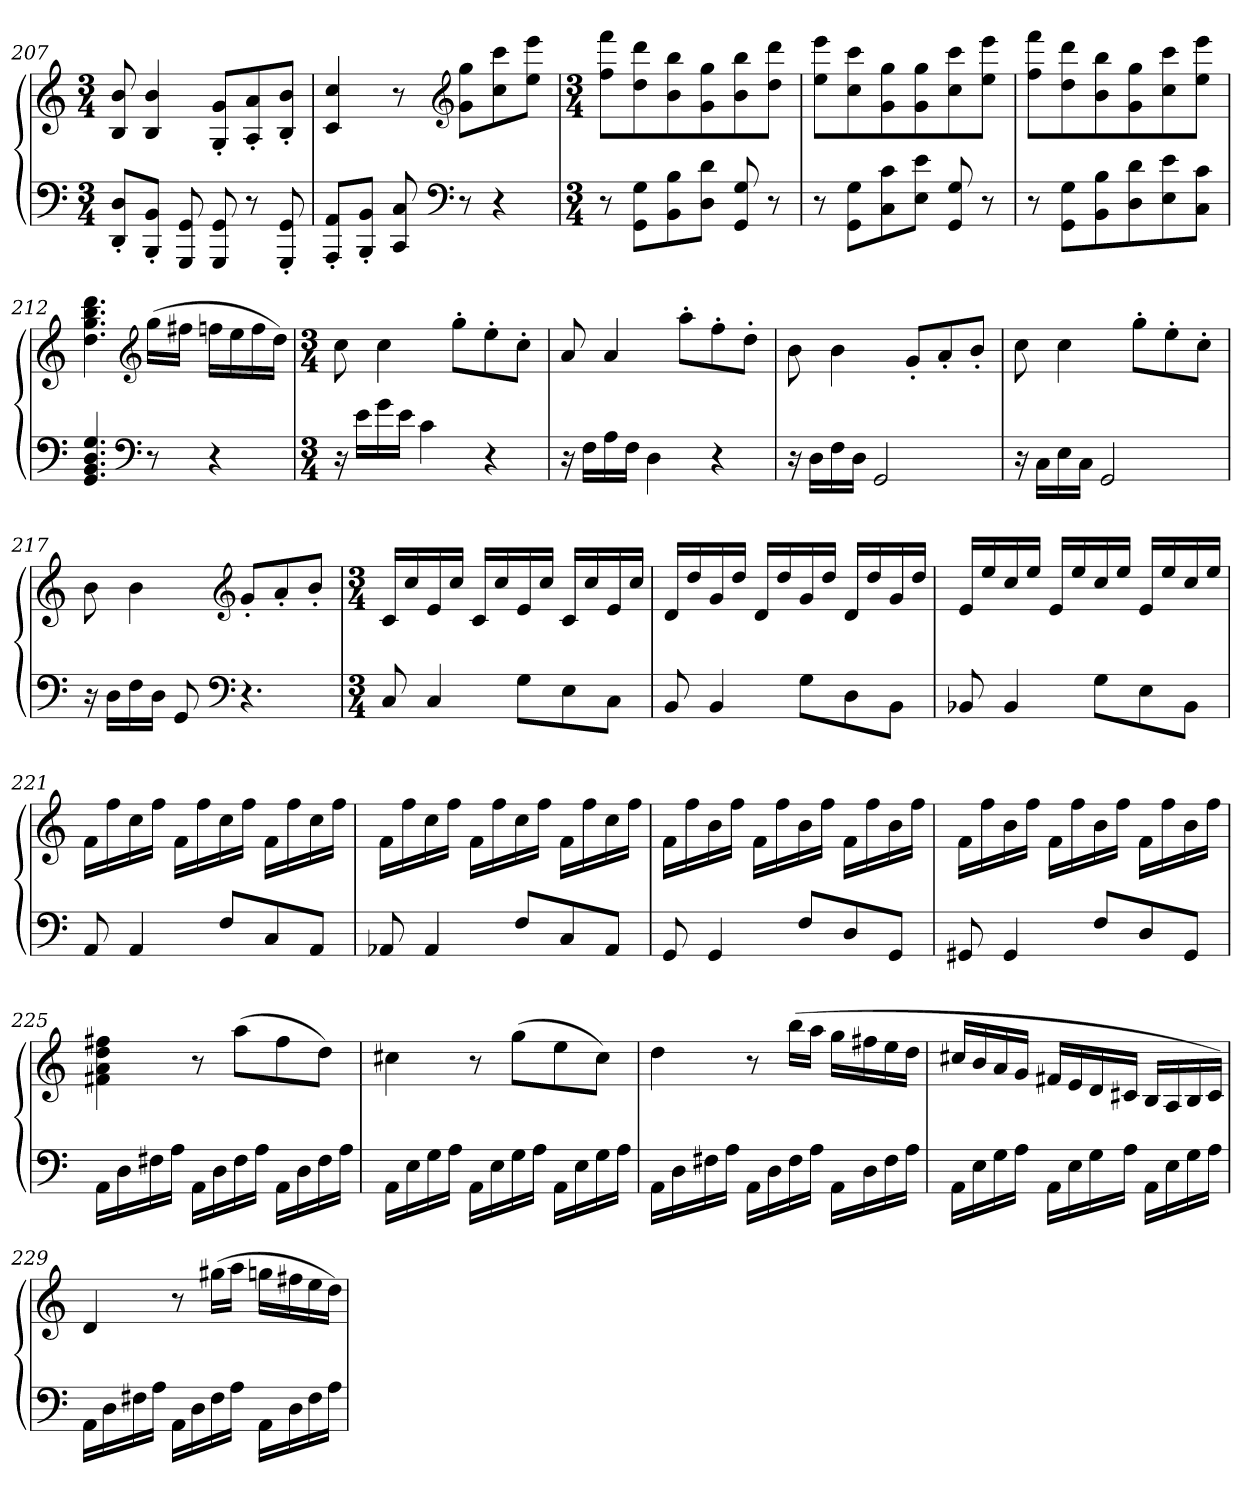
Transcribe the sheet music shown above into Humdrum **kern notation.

**kern	**kern
*part1	*part1
*staff2	*staff1
*clefF4	*clefG2
*k[]	*k[]
*C:	*C:
*M3/4	*M3/4
=207	=207
8DD' 8D'L	8B 8b
8BBB' 8BB'J	4B 4b
8GGG 8GG	.
8GGG 8GG	8G' 8g'L
8r	8A' 8a'
8GGG' 8GG'	8B' 8b'J
=208	=208
8AAA' 8AA'L	4c 4cc
8BBB' 8BB'J	.
8CC 8C	8r
*clefF4	*clefG2
*k[]	*k[]
*C:	*C:
8r	8g 8ggL
4r	8cc 8ccc
.	8ee 8eeeJ
=209	=209
*M3/4	*M3/4
8r	8ff 8fffL
8GG 8GL	8dd 8ddd
8BB 8B	8b 8bb
8D 8dJ	8g 8gg
8GG 8G	8b 8bb
8r	8dd 8dddJ
=210	=210
8r	8ee 8eeeL
8GG 8GL	8cc 8ccc
8C 8c	8g 8gg
8E 8eJ	8g 8gg
8GG 8G	8cc 8ccc
8r	8ee 8eeeJ
=211	=211
8r	8ff 8fffL
8GG 8GL	8dd 8ddd
8BB 8B	8b 8bb
8D 8d	8g 8gg
8E 8e	8cc 8ccc
8C 8cJ	8ee 8eeeJ
=212	=212
4.GG 4.BB 4.D 4.G	4.dd 4.gg 4.bb 4.ddd
*clefF4	*clefG2
*k[]	*k[]
*C:	*C:
8r	(16ggLL
.	16ff#XJJ
4r	16ffnLL
.	16ee
.	16ff
.	16ddJJ)
=213	=213
*M3/4	*M3/4
16r	8cc
16eLL	.
16g	4cc
16eJJ	.
4c	.
.	8gg'L
4r	8ee'
.	8cc'J
=214	=214
16r	8a
16FLL	.
16A	4a
16FJJ	.
4D	.
.	8aa'L
4r	8ff'
.	8dd'J
=215	=215
16r	8b
16DLL	.
16F	4b
16DJJ	.
2GG	.
.	8g'L
.	8a'
.	8b'J
=216	=216
16r	8cc
16CLL	.
16E	4cc
16CJJ	.
2GG	.
.	8gg'L
.	8ee'
.	8cc'J
=217	=217
16r	8b
16DLL	.
16F	4b
16DJJ	.
8GG	.
*clefF4	*clefG2
*k[]	*k[]
*C:	*C:
4.r	8g'L
.	8a'
.	8b'J
=218	=218
*M3/4	*M3/4
8C	16cLL
.	16cc
4C	16e
.	16ccJJ
.	16cLL
.	16cc
8GL	16e
.	16ccJJ
8E	16cLL
.	16cc
8CJ	16e
.	16ccJJ
=219	=219
8BB	16dLL
.	16dd
4BB	16g
.	16ddJJ
.	16dLL
.	16dd
8GL	16g
.	16ddJJ
8D	16dLL
.	16dd
8BBJ	16g
.	16ddJJ
=220	=220
8BB-X	16eLL
.	16ee
4BB-	16cc
.	16eeJJ
.	16eLL
.	16ee
8GL	16cc
.	16eeJJ
8E	16eLL
.	16ee
8BB-J	16cc
.	16eeJJ
=221	=221
8AA	16fLL
.	16ff
4AA	16cc
.	16ffJJ
.	16fLL
.	16ff
8FL	16cc
.	16ffJJ
8C	16fLL
.	16ff
8AAJ	16cc
.	16ffJJ
=222	=222
8AA-X	16fLL
.	16ff
4AA-	16cc
.	16ffJJ
.	16fLL
.	16ff
8FL	16cc
.	16ffJJ
8C	16fLL
.	16ff
8AA-J	16cc
.	16ffJJ
=223	=223
8GG	16fLL
.	16ff
4GG	16b
.	16ffJJ
.	16fLL
.	16ff
8FL	16b
.	16ffJJ
8D	16fLL
.	16ff
8GGJ	16b
.	16ffJJ
=224	=224
8GG#X	16fLL
.	16ff
4GG#	16b
.	16ffJJ
.	16fLL
.	16ff
8FL	16b
.	16ffJJ
8D	16fLL
.	16ff
8GG#J	16b
.	16ffJJ
=225	=225
16AALL	4f#X 4a 4dd 4ff#X
16D	.
16F#X	.
16AJJ	.
16AALL	8r
16D	.
16F#	(8aaL
16AJJ	.
16AALL	8ff#
16D	.
16F#	8ddJ)
16AJJ	.
=226	=226
16AALL	4cc#X
16E	.
16G	.
16AJJ	.
16AALL	8r
16E	.
16G	(8ggL
16AJJ	.
16AALL	8ee
16E	.
16G	8cc#J)
16AJJ	.
=227	=227
16AALL	4dd
16D	.
16F#X	.
16AJJ	.
16AALL	8r
16D	.
16F#	(16bbLL
16AJJ	16aaJJ
16AALL	16ggLL
16D	16ff#X
16F#	16ee
16AJJ	16ddJJ
=228	=228
16AALL	16cc#XLL
16E	16b
16G	16a
16AJJ	16gJJ
16AALL	16f#XLL
16E	16e
16G	16d
16AJJ	16c#XJJ
16AALL	16BLL
16E	16A
16G	16B
16AJJ	16c#JJ)
=229	=229
16AALL	4d
16D	.
16F#X	.
16AJJ	.
16AALL	8r
16D	.
16F#	(16gg#XLL
16AJJ	16aaJJ
16AALL	16ggnLL
16D	16ff#X
16F#	16ee
16AJJ	16ddJJ)
=	=
*-	*-
